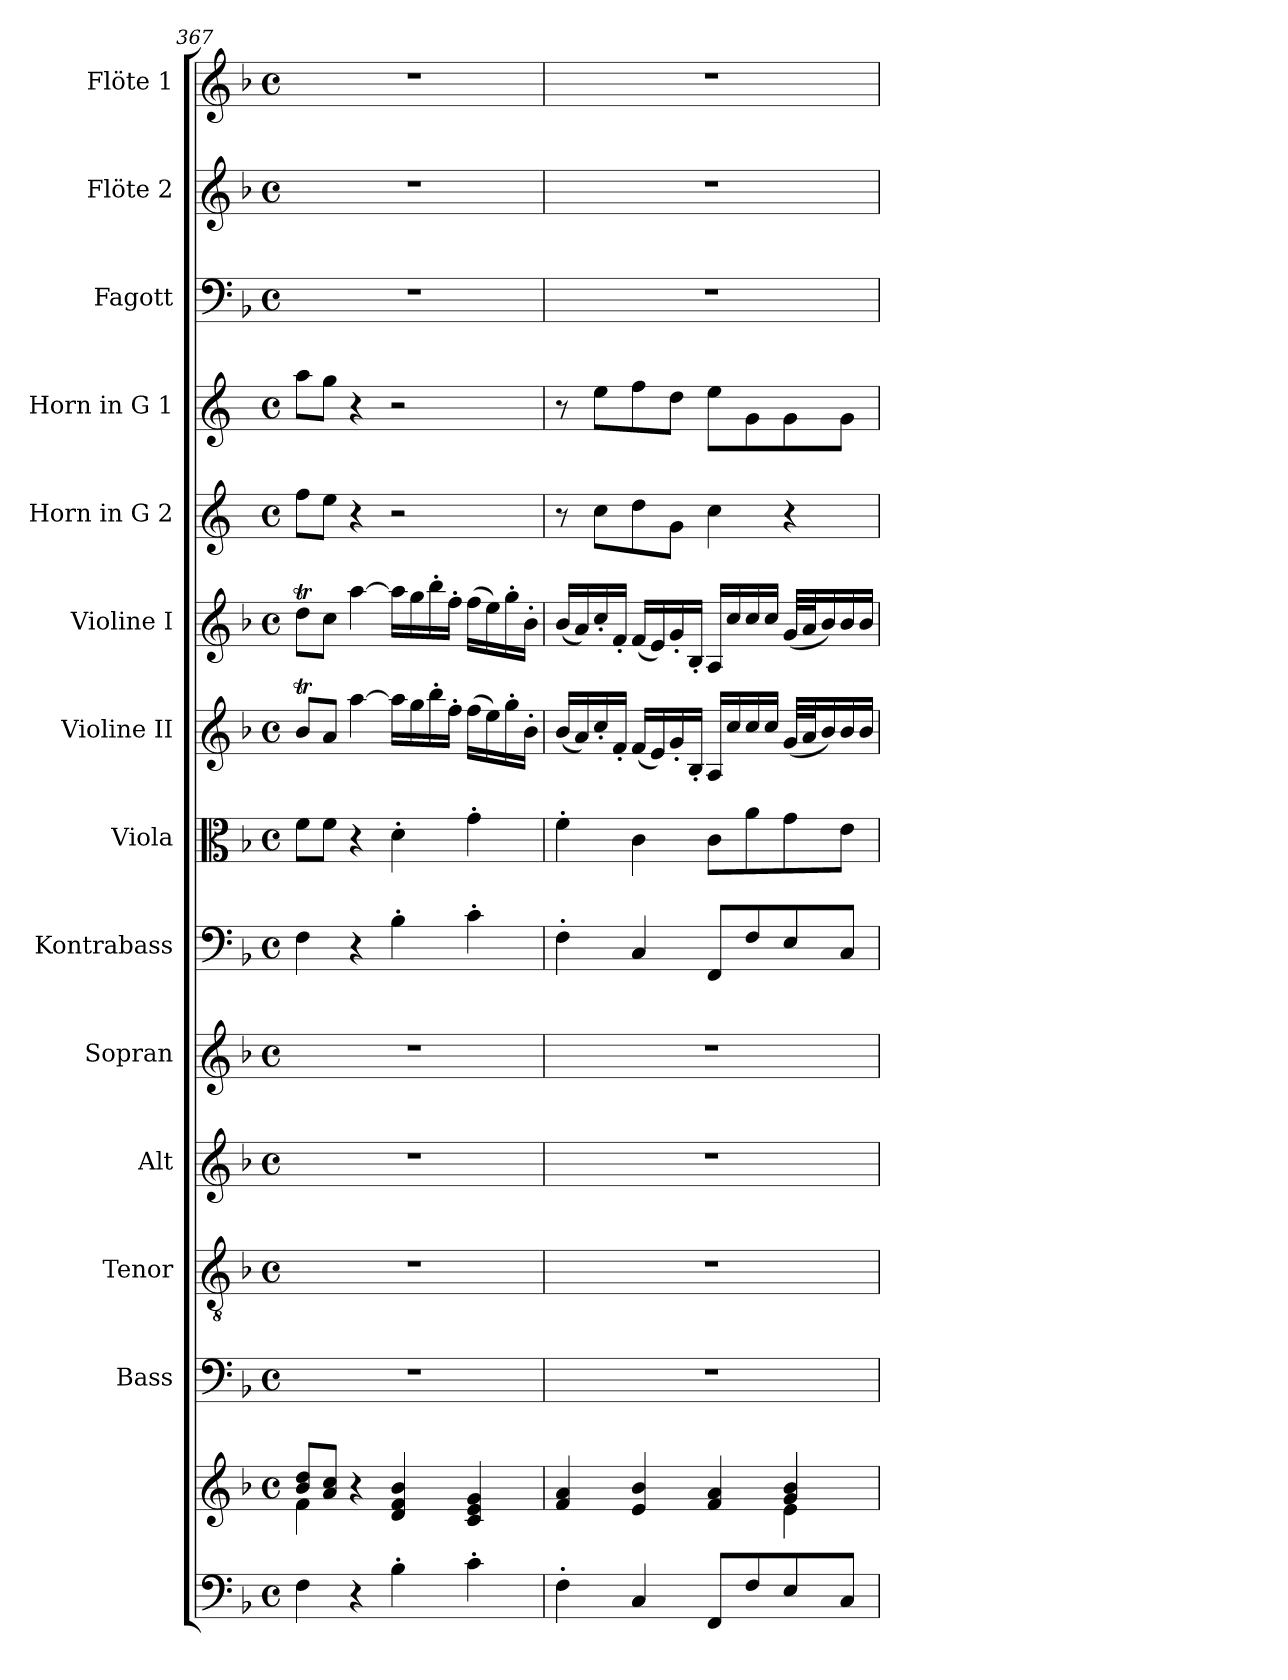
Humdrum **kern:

**kern	**kern	**kern	**kern	**kern	**kern	**kern	**kern	**kern	**kern	**kern	**kern	**kern	**kern	**kern
*part14	*part14	*part13	*part12	*part11	*part10	*part9	*part8	*part7	*part6	*part5	*part4	*part3	*part2	*part1
*staff15	*staff14	*staff13	*staff12	*staff11	*staff10	*staff9	*staff8	*staff7	*staff6	*staff5	*staff4	*staff3	*staff2	*staff1
*	*	*I"Bass	*I"Tenor	*I"Alt	*I"Sopran	*I"Kontrabass	*I"Viola	*I"Violine II	*I"Violine I	*I"Horn in G 2	*I"Horn in G 1	*I"Fagott	*I"Flöte 2	*I"Flöte 1
*	*	*I'B.	*I'T.	*I'A.	*I'S.	*I'Kb.	*I'Vla.	*I'Vl. II	*I'Vl. I	*	*	*I'Fg.	*I'Fl. 2	*I'Fl. 1
*clefF4	*clefG2	*clefF4	*clefGv2	*clefG2	*clefG2	*clefF4	*clefC3	*clefG2	*clefG2	*clefG2	*clefG2	*clefF4	*clefG2	*clefG2
*	*	*	*	*	*	*ITrd7c12	*	*	*	*ITrd4c7	*ITrd4c7	*	*	*
*k[b-]	*k[b-]	*k[b-]	*k[b-]	*k[b-]	*k[b-]	*k[b-]	*k[b-]	*k[b-]	*k[b-]	*k[b-]	*k[b-]	*k[b-]	*k[b-]	*k[b-]
*F:	*F:	*F:	*F:	*F:	*F:	*F:	*F:	*F:	*F:	*F:	*F:	*F:	*F:	*F:
*M4/4	*M4/4	*M4/4	*M4/4	*M4/4	*M4/4	*M4/4	*M4/4	*M4/4	*M4/4	*M4/4	*M4/4	*M4/4	*M4/4	*M4/4
*met(c)	*met(c)	*met(c)	*met(c)	*met(c)	*met(c)	*met(c)	*met(c)	*met(c)	*met(c)	*met(c)	*met(c)	*met(c)	*met(c)	*met(c)
=367	=367	=367	=367	=367	=367	=367	=367	=367	=367	=367	=367	=367	=367	=367
*	*^	*	*	*	*	*	*	*	*	*	*	*	*	*
4F\	8b-/ 8dd/L	4f\	1r	1r	1r	1r	4FF\	8f\L	8b-T/L	8ddT\L	8b-\L	8dd\L	1r	1r	1r
.	8a/ 8cc/J	.	.	.	.	.	.	8f\J	8a/J	8cc\J	8a\J	8cc\J	.	.	.
4r	4r	2.ryy	.	.	.	.	4r	4r	[4aa\	[4aa\	4r	4r	.	.	.
4B-'>\	4d/ 4f/ 4b-/	.	.	.	.	.	4BB-'>\	4d'>\	16aa\LL]	16aa\LL]	2r	2r	.	.	.
.	.	.	.	.	.	.	.	.	16gg\	16gg\	.	.	.	.	.
.	.	.	.	.	.	.	.	.	16bb-'>\	16bb-'>\	.	.	.	.	.
.	.	.	.	.	.	.	.	.	16ff'>\JJ	16ff'>\JJ	.	.	.	.	.
4c'>\	4c/ 4e/ 4g/	.	.	.	.	.	4C'>\	4g'>\	(>16ff\LL	(>16ff\LL	.	.	.	.	.
.	.	.	.	.	.	.	.	.	16ee\)	16ee\)	.	.	.	.	.
.	.	.	.	.	.	.	.	.	16gg'>\	16gg'>\	.	.	.	.	.
.	.	.	.	.	.	.	.	.	16b-'>\JJ	16b-'>\JJ	.	.	.	.	.
!!LO:PB:g=z
=368	=368	=368	=368	=368	=368	=368	=368	=368	=368	=368	=368	=368	=368	=368	=368
4F'>\	4f/ 4a/	2.c\yy	1r	1r	1r	1r	4FF'>\	4f'>\	(<16b-/LL	(<16b-/LL	8r	8r	1r	1r	1r
.	.	.	.	.	.	.	.	.	16a/)	16a/)	.	.	.	.	.
.	.	.	.	.	.	.	.	.	16cc'</	16cc'</	8f\L	8a\L	.	.	.
.	.	.	.	.	.	.	.	.	16f'</JJ	16f'</JJ	.	.	.	.	.
4C/	4e/ 4b-/	.	.	.	.	.	4CC/	4c\	(<16f/LL	(<16f/LL	8g\	8b-\	.	.	.
.	.	.	.	.	.	.	.	.	16e/)	16e/)	.	.	.	.	.
.	.	.	.	.	.	.	.	.	16g'</	16g'</	8c\J	8g\J	.	.	.
.	.	.	.	.	.	.	.	.	16B-'</JJ	16B-'</JJ	.	.	.	.	.
8FF/L	4f/ 4a/	.	.	.	.	.	8FFF/L	8c\L	16A/LL	16A/LL	4f\	8a\L	.	.	.
.	.	.	.	.	.	.	.	.	16cc/	16cc/	.	.	.	.	.
8F/	.	.	.	.	.	.	8FF/	8a\	16cc/	16cc/	.	8c\	.	.	.
.	.	.	.	.	.	.	.	.	16cc/JJ	16cc/JJ	.	.	.	.	.
8E/	4g/ 4b-/	4e\	.	.	.	.	8EE/	8g\	(<32g/LLL	(<32g/LLL	4r	8c\	.	.	.
.	.	.	.	.	.	.	.	.	32a/J	32a/J	.	.	.	.	.
.	.	.	.	.	.	.	.	.	16b-/)	16b-/)	.	.	.	.	.
8C/J	.	.	.	.	.	.	8CC/J	8e\J	16b-/	16b-/	.	8c\J	.	.	.
.	.	.	.	.	.	.	.	.	16b-/JJ	16b-/JJ	.	.	.	.	.
*	*v	*v	*	*	*	*	*	*	*	*	*	*	*	*	*
=	=	=	=	=	=	=	=	=	=	=	=	=	=	=
*-	*-	*-	*-	*-	*-	*-	*-	*-	*-	*-	*-	*-	*-	*-
